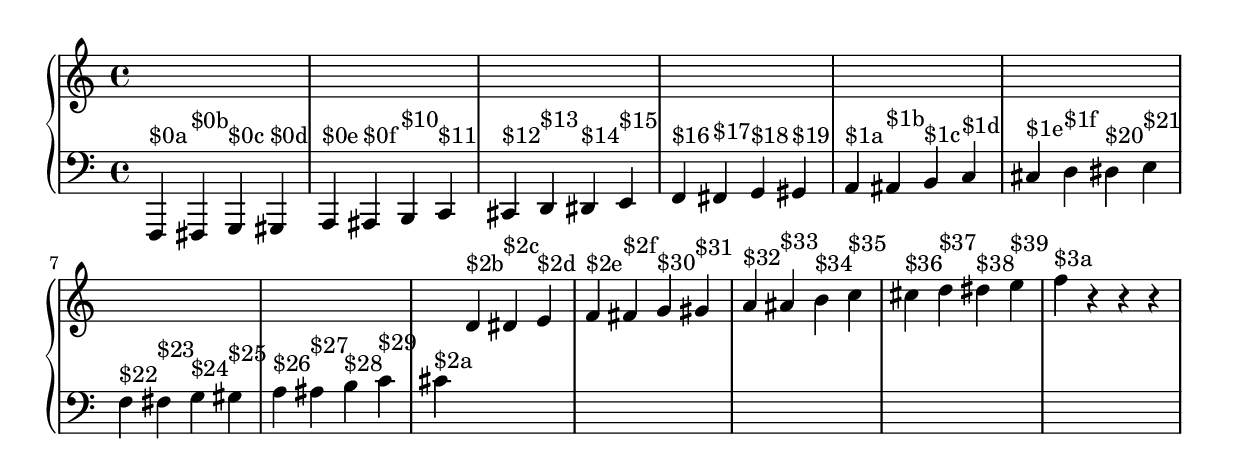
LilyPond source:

\version "2.16.0"

\header {
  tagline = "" % removed
}

\paper
{
	indent = 0\cm
	paper-height = 90\mm
}

\language english

\score
{
	\new PianoStaff
	\autochange
	{
		f,,^"$0a"  fs,,^"$0b"  g,,^"$0c"  gs,,^"$0d"  a,,^"$0e"  as,,^"$0f"  b,,^"$10"  c,^"$11"  cs,^"$12"  d,^"$13"  ds,^"$14"  e,^"$15"  f,^"$16"  fs,^"$17"  g,^"$18"  gs,^"$19"  a,^"$1a"  as,^"$1b"  b,^"$1c"  c^"$1d"  cs^"$1e"  d^"$1f"  ds^"$20"  e^"$21"  f^"$22"  fs^"$23"  g^"$24"  gs^"$25"  a^"$26"  as^"$27"  b^"$28"  c'^"$29"  cs'^"$2a"  d'^"$2b"  ds'^"$2c"  e'^"$2d"  f'^"$2e"  fs'^"$2f"  g'^"$30"  gs'^"$31"  a'^"$32"  as'^"$33"  b'^"$34"  c''^"$35"  cs''^"$36"  d''^"$37"  ds''^"$38"  e''^"$39"  f''^"$3a" r4 r4 r4
	}
}
